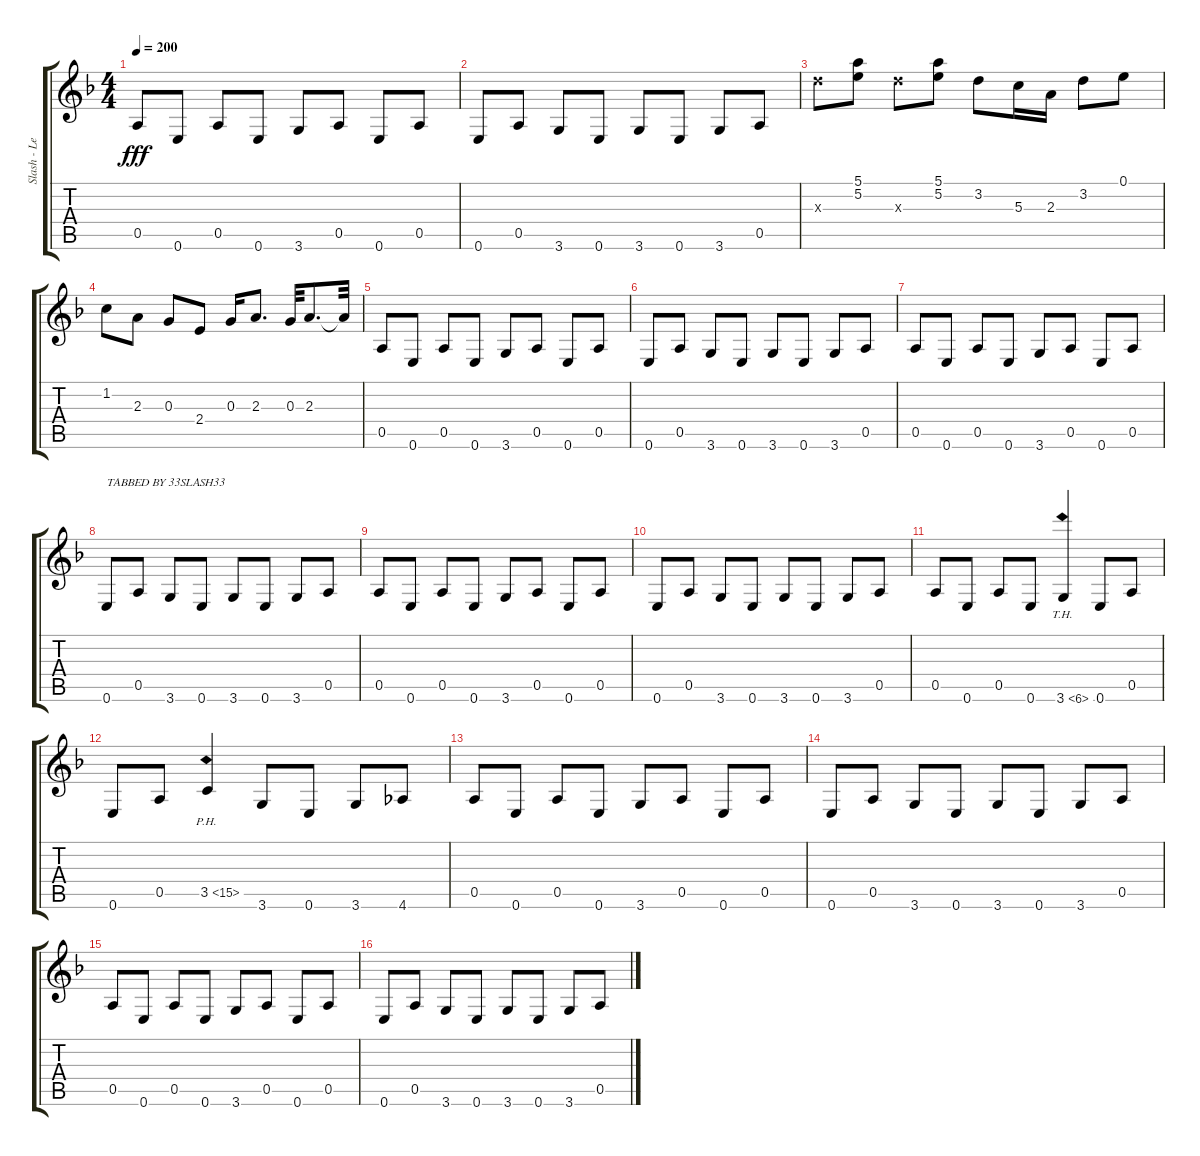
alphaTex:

\track ("Slash - Lead Guitar" "Slash - Le") {instrument acousticguitarsteel}
\staff {score tabs}
\tuning (E4 B3 G3 D3 A2 E2) {hide}
\ts (4 4)
\tempo 200
\clef g2
\ks dminor
0.5.8{dy fff} 0.6.8 0.5.8 0.6.8 3.6.8 0.5.8 0.6.8 0.5.8 |
0.6.8 0.5.8 3.6.8 0.6.8 3.6.8 0.6.8 3.6.8 0.5.8 |
7.3{x}.8 (5.1 5.2).8 7.3{x}.8 (5.1 5.2).8 3.2.8 5.3.16 2.3.16 3.2.8 0.1.8 |
1.2.8 2.3.8 0.3.8 2.4.8 0.3.16 2.3.8{d} 0.3.32 2.3.8{d} 2.3{t}.32 |
0.5.8 0.6.8 0.5.8 0.6.8 3.6.8 0.5.8 0.6.8 0.5.8 |
0.6.8 0.5.8 3.6.8 0.6.8 3.6.8 0.6.8 3.6.8 0.5.8 |
0.5.8 0.6.8 0.5.8 0.6.8 3.6.8 0.5.8 0.6.8 0.5.8 |
0.6.8{txt "TABBED BY 33SLASH33"} 0.5.8 3.6.8 0.6.8 3.6.8 0.6.8 3.6.8 0.5.8 |
0.5.8 0.6.8 0.5.8 0.6.8 3.6.8 0.5.8 0.6.8 0.5.8 |
0.6.8 0.5.8 3.6.8 0.6.8 3.6.8 0.6.8 3.6.8 0.5.8 |
0.5.8 0.6.8 0.5.8 0.6.8 3.6{th 3}.4 0.6.8 0.5.8 |
0.6.8 0.5.8 3.5{ph 12}.4 3.6.8 0.6.8 3.6.8 4.6.8 |
0.5.8 0.6.8 0.5.8 0.6.8 3.6.8 0.5.8 0.6.8 0.5.8 |
0.6.8 0.5.8 3.6.8 0.6.8 3.6.8 0.6.8 3.6.8 0.5.8 |
0.5.8 0.6.8 0.5.8 0.6.8 3.6.8 0.5.8 0.6.8 0.5.8 |
0.6.8 0.5.8 3.6.8 0.6.8 3.6.8 0.6.8 3.6.8 0.5.8
